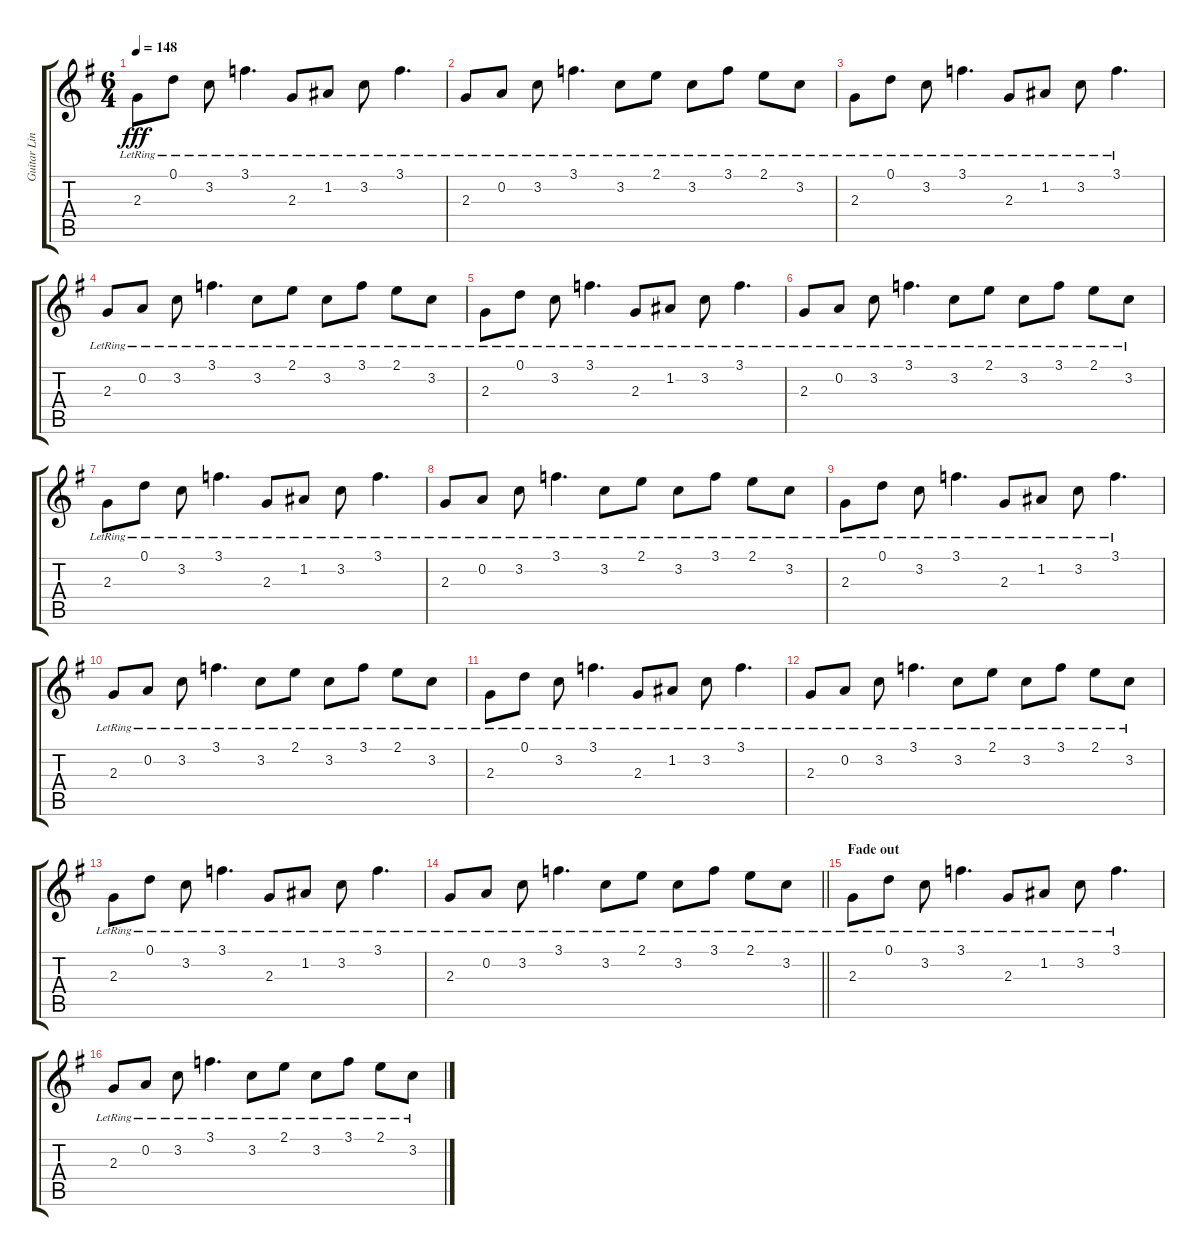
\track ("Guitar Line 3 [Solo]" "Guitar Lin") {instrument overdrivenguitar}
\staff {score tabs}
\tuning (D4 A3 F3 C3 G2 D2) {hide}
\ts (6 4)
\tempo 148
\clef g2
\ks g
2.3{lr}.8{dy fff} 0.1{lr}.8 3.2{lr}.8 3.1{lr}.4{d} 2.3{lr}.8 1.2{lr}.8 3.2{lr}.8 3.1{lr}.4{d} |
2.3{lr}.8 0.2{lr}.8 3.2{lr}.8 3.1{lr}.4{d} 3.2{lr}.8 2.1{lr}.8 3.2{lr}.8 3.1{lr}.8 2.1{lr}.8 3.2{lr}.8 |
2.3{lr}.8 0.1{lr}.8 3.2{lr}.8 3.1{lr}.4{d} 2.3{lr}.8 1.2{lr}.8 3.2{lr}.8 3.1{lr}.4{d} |
2.3{lr}.8 0.2{lr}.8 3.2{lr}.8 3.1{lr}.4{d} 3.2{lr}.8 2.1{lr}.8 3.2{lr}.8 3.1{lr}.8 2.1{lr}.8 3.2{lr}.8 |
2.3{lr}.8 0.1{lr}.8 3.2{lr}.8 3.1{lr}.4{d} 2.3{lr}.8 1.2{lr}.8 3.2{lr}.8 3.1{lr}.4{d} |
2.3{lr}.8 0.2{lr}.8 3.2{lr}.8 3.1{lr}.4{d} 3.2{lr}.8 2.1{lr}.8 3.2{lr}.8 3.1{lr}.8 2.1{lr}.8 3.2{lr}.8 |
2.3{lr}.8 0.1{lr}.8 3.2{lr}.8 3.1{lr}.4{d} 2.3{lr}.8 1.2{lr}.8 3.2{lr}.8 3.1{lr}.4{d} |
2.3{lr}.8 0.2{lr}.8 3.2{lr}.8 3.1{lr}.4{d} 3.2{lr}.8 2.1{lr}.8 3.2{lr}.8 3.1{lr}.8 2.1{lr}.8 3.2{lr}.8 |
2.3{lr}.8 0.1{lr}.8 3.2{lr}.8 3.1{lr}.4{d} 2.3{lr}.8 1.2{lr}.8 3.2{lr}.8 3.1{lr}.4{d} |
2.3{lr}.8 0.2{lr}.8 3.2{lr}.8 3.1{lr}.4{d} 3.2{lr}.8 2.1{lr}.8 3.2{lr}.8 3.1{lr}.8 2.1{lr}.8 3.2{lr}.8 |
2.3{lr}.8 0.1{lr}.8 3.2{lr}.8 3.1{lr}.4{d} 2.3{lr}.8 1.2{lr}.8 3.2{lr}.8 3.1{lr}.4{d} |
2.3{lr}.8 0.2{lr}.8 3.2{lr}.8 3.1{lr}.4{d} 3.2{lr}.8 2.1{lr}.8 3.2{lr}.8 3.1{lr}.8 2.1{lr}.8 3.2{lr}.8 |
2.3{lr}.8 0.1{lr}.8 3.2{lr}.8 3.1{lr}.4{d} 2.3{lr}.8 1.2{lr}.8 3.2{lr}.8 3.1{lr}.4{d} |
\barLineRight lightlight
2.3{lr}.8 0.2{lr}.8 3.2{lr}.8 3.1{lr}.4{d} 3.2{lr}.8 2.1{lr}.8 3.2{lr}.8 3.1{lr}.8 2.1{lr}.8 3.2{lr}.8 |
\section ("" "Fade out")
2.3{lr}.8 0.1{lr}.8 3.2{lr}.8 3.1{lr}.4{d} 2.3{lr}.8 1.2{lr}.8 3.2{lr}.8 3.1{lr}.4{d} |
2.3{lr}.8 0.2{lr}.8 3.2{lr}.8 3.1{lr}.4{d} 3.2{lr}.8 2.1{lr}.8 3.2{lr}.8 3.1{lr}.8 2.1{lr}.8 3.2{lr}.8
